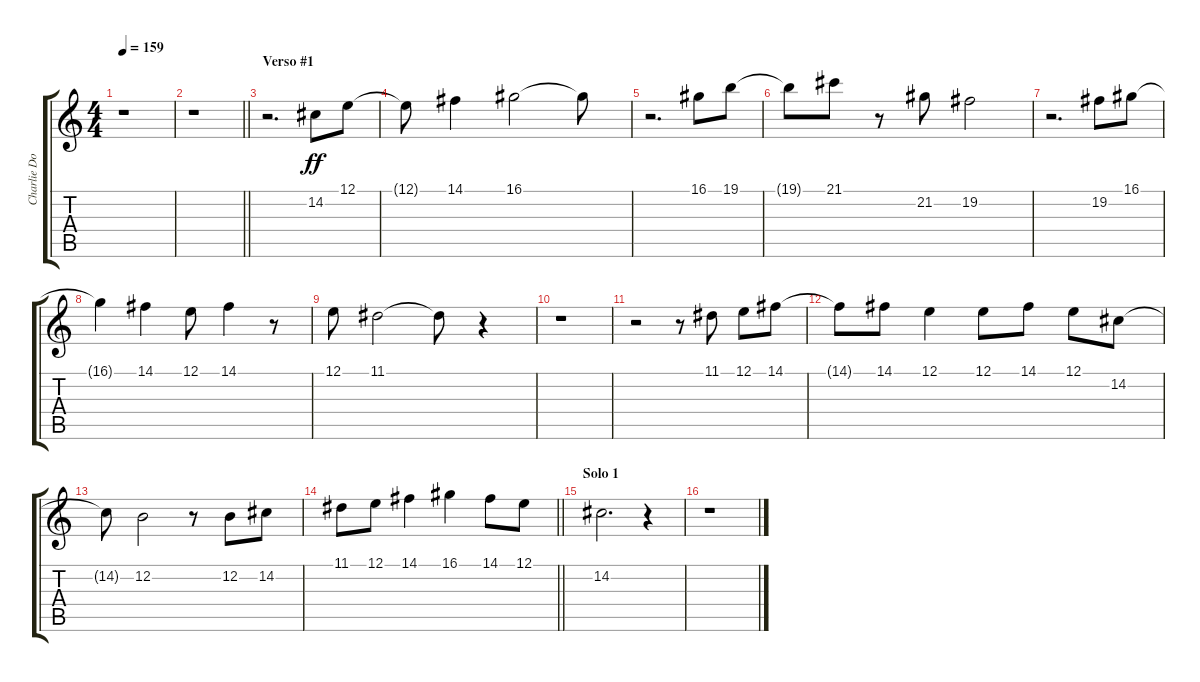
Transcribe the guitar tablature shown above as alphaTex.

\track ("Charlie Dominici" "Charlie Do") {instrument altosax}
\staff {score tabs}
\tuning (E4 B3 G3 D3 A2 E2) {hide}
\ts (4 4)
\tempo 159
\clef g2
\ks c
r.1{dy ff} |
\barLineRight lightlight
r.1 |
\section ("" "Verso #1")
r.2{d} 14.2.8 12.1.8 |
12.1{t}.8 14.1.4 16.1.2 16.1{t}.8 |
r.2{d} 16.1.8 19.1.8 |
19.1{t}.8 21.1.8 r.8 21.2.8 19.2.2 |
r.2{d} 19.2.8 16.1.8 |
16.1{t}.4 14.1.4 12.1.8 14.1.4 r.8 |
12.1.8 11.1.2 11.1{t}.8 r.4 |
r.1 |
r.2 r.8 11.1.8 12.1.8 14.1.8 |
14.1{t}.8 14.1.8 12.1.4 12.1.8 14.1.8 12.1.8 14.2.8 |
14.2{t}.8 12.2.2 r.8 12.2.8 14.2.8 |
\barLineRight lightlight
11.1.8 12.1.8 14.1.4 16.1.4 14.1.8 12.1.8 |
\section ("" "Solo 1")
14.2.2{d} r.4 |
r.1
